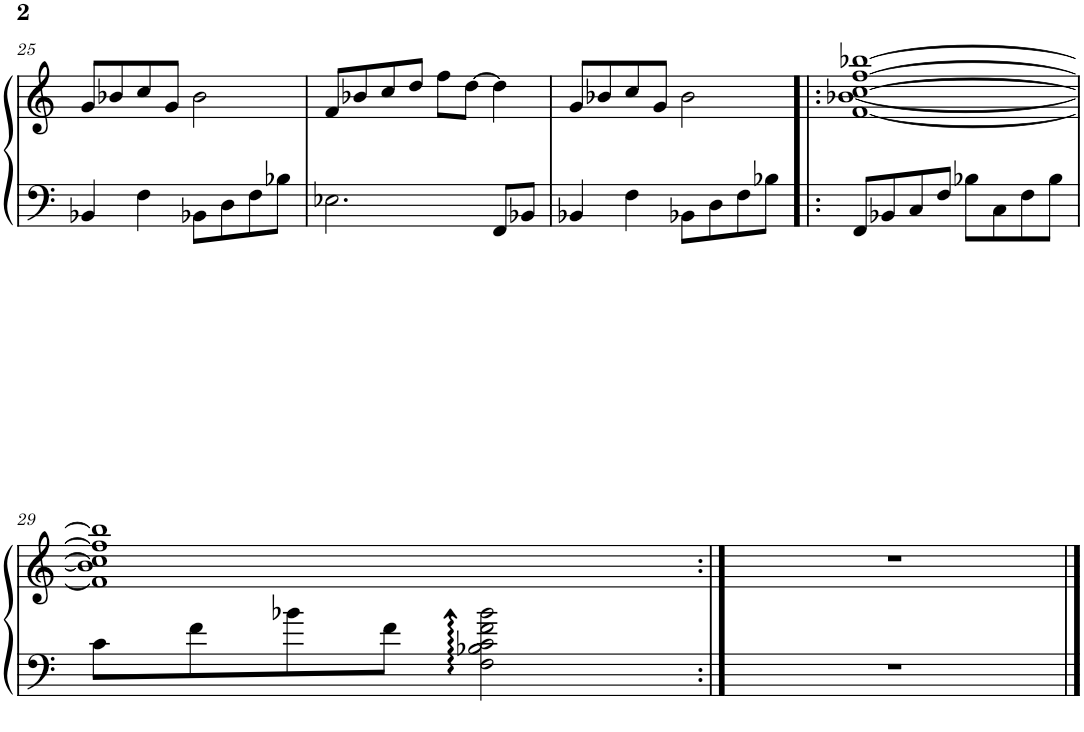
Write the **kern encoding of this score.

**kern	**kern
*part1	*part1
*staff2	*staff1
*I"Piano	*
*I'Pno.	*
!!LO:PB:g=z
*clefF4	*clefG2
*k[]	*k[]
*M4/4	*M4/4
=25	=25
4BB-X/	8g/L
.	8b-X/
4F\	8cc/
.	8g/J
8BB-X\L	2b-\
8D\	.
8F\	.
8B-X\J	.
=26	=26
2.E-X\	8f/L
.	8b-X/
.	8cc/
.	8dd/J
.	8ff\L
.	[8dd\J
8FF/L	4dd\]
8BB-X/J	.
=27	=27
4BB-X/	8g/L
.	8b-X/
4F\	8cc/
.	8g/J
8BB-X\L	2b-\
8D\	.
8F\	.
8B-X\J	.
=28!|:	=28!|:
8FF/L	[1f [1b-X [1cc [1ff [1bb-X
8BB-X/	.
8C/	.
8F/J	.
8B-X\L	.
8C\	.
8F\	.
8B-\J	.
!!LO:LB:g=z
=29	=29
8c\L	1f] 1b-] 1cc] 1ff] 1bb-]
8f\	.
8b-X\	.
8f\J	.
2F\ 2B-X\ 2c\ 2f\ 2b-\	.
=30:|!	=30:|!
1r	1r
==	==
*-	*-
